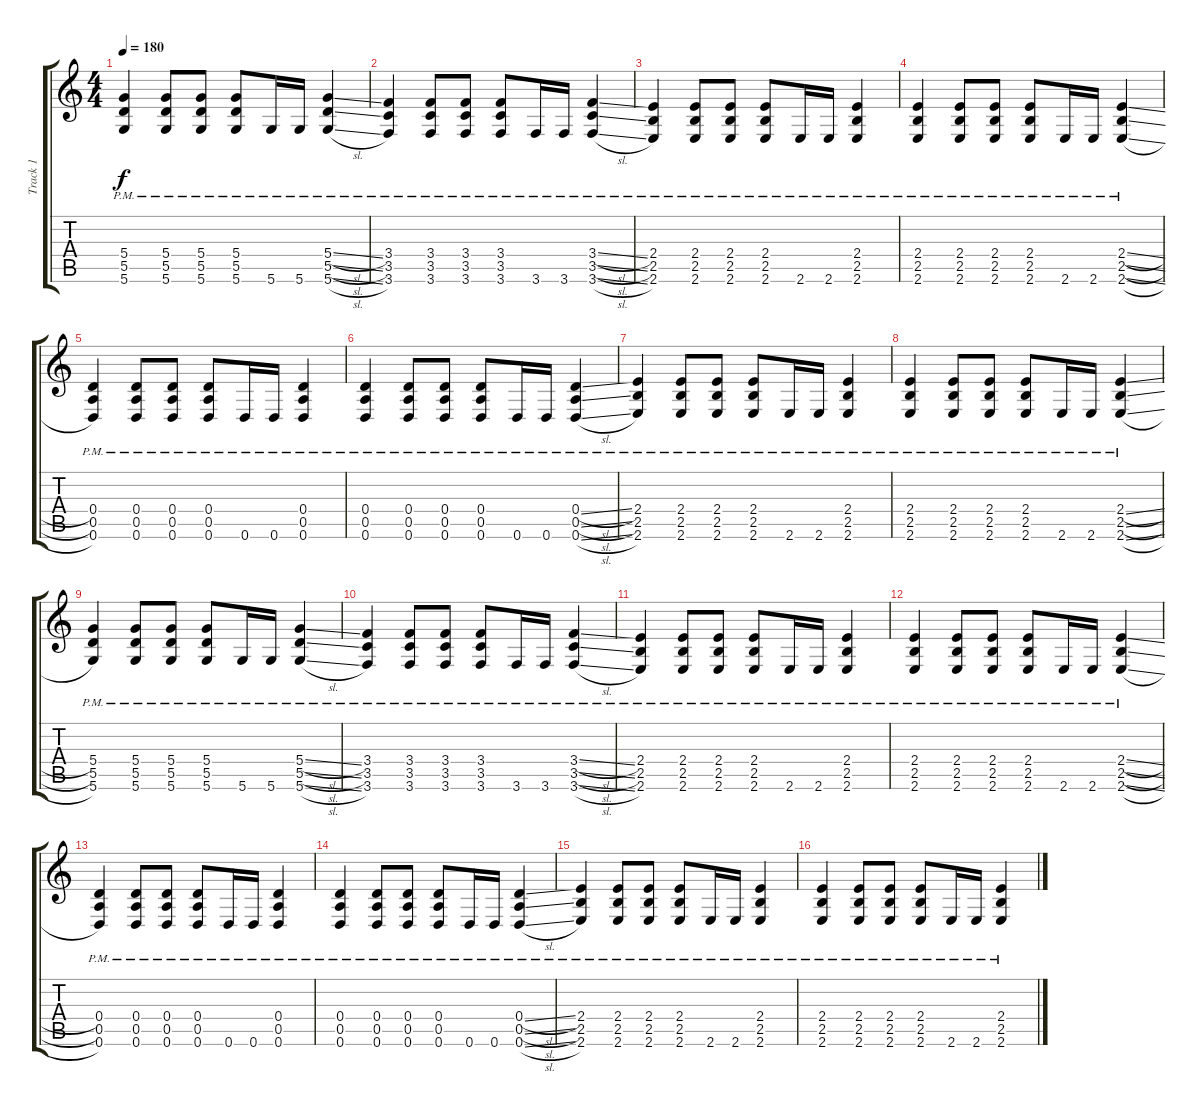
\track ("Track 1" "Track 1") {instrument distortionguitar}
\staff {score tabs}
\tuning (E4 B3 G3 D3 A2 D2) {hide}
\ts (4 4)
\tempo 180
\clef g2
\ks c
(5.4{pm} 5.5{pm} 5.6{pm}).4{dy f} (5.4{pm} 5.5{pm} 5.6{pm}).8 (5.4{pm} 5.5{pm} 5.6{pm}).8 (5.4{pm} 5.5{pm} 5.6{pm}).8 5.6{pm}.16 5.6{pm}.16 (5.4{sl pm} 5.5{sl pm} 5.6{sl pm}).4 |
(3.4{pm} 3.5{pm} 3.6{pm}).4 (3.4{pm} 3.5{pm} 3.6{pm}).8 (3.4{pm} 3.5{pm} 3.6{pm}).8 (3.4{pm} 3.5{pm} 3.6{pm}).8 3.6{pm}.16 3.6{pm}.16 (3.4{sl pm} 3.5{sl pm} 3.6{sl pm}).4 |
(2.4{pm} 2.5{pm} 2.6{pm}).4 (2.4{pm} 2.5{pm} 2.6{pm}).8 (2.4{pm} 2.5{pm} 2.6{pm}).8 (2.4{pm} 2.5{pm} 2.6{pm}).8 2.6{pm}.16 2.6{pm}.16 (2.4{pm} 2.5{pm} 2.6{pm}).4 |
(2.4{pm} 2.5{pm} 2.6{pm}).4 (2.4{pm} 2.5{pm} 2.6{pm}).8 (2.4{pm} 2.5{pm} 2.6{pm}).8 (2.4{pm} 2.5{pm} 2.6{pm}).8 2.6{pm}.16 2.6{pm}.16 (2.4{sl pm} 2.5{sl pm} 2.6{sl pm}).4 |
(0.4{pm} 0.5{pm} 0.6{pm}).4 (0.4{pm} 0.5{pm} 0.6{pm}).8 (0.4{pm} 0.5{pm} 0.6{pm}).8 (0.4{pm} 0.5{pm} 0.6{pm}).8 0.6{pm}.16 0.6{pm}.16 (0.4{pm} 0.5{pm} 0.6{pm}).4 |
(0.4{pm} 0.5{pm} 0.6{pm}).4 (0.4{pm} 0.5{pm} 0.6{pm}).8 (0.4{pm} 0.5{pm} 0.6{pm}).8 (0.4{pm} 0.5{pm} 0.6{pm}).8 0.6{pm}.16 0.6{pm}.16 (0.4{sl pm} 0.5{sl pm} 0.6{sl pm}).4 |
(2.4{pm} 2.5{pm} 2.6{pm}).4 (2.4{pm} 2.5{pm} 2.6{pm}).8 (2.4{pm} 2.5{pm} 2.6{pm}).8 (2.4{pm} 2.5{pm} 2.6{pm}).8 2.6{pm}.16 2.6{pm}.16 (2.4{pm} 2.5{pm} 2.6{pm}).4 |
(2.4{pm} 2.5{pm} 2.6{pm}).4 (2.4{pm} 2.5{pm} 2.6{pm}).8 (2.4{pm} 2.5{pm} 2.6{pm}).8 (2.4{pm} 2.5{pm} 2.6{pm}).8 2.6{pm}.16 2.6{pm}.16 (2.4{sl pm} 2.5{sl pm} 2.6{sl pm}).4 |
(5.4{pm} 5.5{pm} 5.6{pm}).4 (5.4{pm} 5.5{pm} 5.6{pm}).8 (5.4{pm} 5.5{pm} 5.6{pm}).8 (5.4{pm} 5.5{pm} 5.6{pm}).8 5.6{pm}.16 5.6{pm}.16 (5.4{sl pm} 5.5{sl pm} 5.6{sl pm}).4 |
(3.4{pm} 3.5{pm} 3.6{pm}).4 (3.4{pm} 3.5{pm} 3.6{pm}).8 (3.4{pm} 3.5{pm} 3.6{pm}).8 (3.4{pm} 3.5{pm} 3.6{pm}).8 3.6{pm}.16 3.6{pm}.16 (3.4{sl pm} 3.5{sl pm} 3.6{sl pm}).4 |
(2.4{pm} 2.5{pm} 2.6{pm}).4 (2.4{pm} 2.5{pm} 2.6{pm}).8 (2.4{pm} 2.5{pm} 2.6{pm}).8 (2.4{pm} 2.5{pm} 2.6{pm}).8 2.6{pm}.16 2.6{pm}.16 (2.4{pm} 2.5{pm} 2.6{pm}).4 |
(2.4{pm} 2.5{pm} 2.6{pm}).4 (2.4{pm} 2.5{pm} 2.6{pm}).8 (2.4{pm} 2.5{pm} 2.6{pm}).8 (2.4{pm} 2.5{pm} 2.6{pm}).8 2.6{pm}.16 2.6{pm}.16 (2.4{sl pm} 2.5{sl pm} 2.6{sl pm}).4 |
(0.4{pm} 0.5{pm} 0.6{pm}).4 (0.4{pm} 0.5{pm} 0.6{pm}).8 (0.4{pm} 0.5{pm} 0.6{pm}).8 (0.4{pm} 0.5{pm} 0.6{pm}).8 0.6{pm}.16 0.6{pm}.16 (0.4{pm} 0.5{pm} 0.6{pm}).4 |
(0.4{pm} 0.5{pm} 0.6{pm}).4 (0.4{pm} 0.5{pm} 0.6{pm}).8 (0.4{pm} 0.5{pm} 0.6{pm}).8 (0.4{pm} 0.5{pm} 0.6{pm}).8 0.6{pm}.16 0.6{pm}.16 (0.4{sl pm} 0.5{sl pm} 0.6{sl pm}).4 |
(2.4{pm} 2.5{pm} 2.6{pm}).4 (2.4{pm} 2.5{pm} 2.6{pm}).8 (2.4{pm} 2.5{pm} 2.6{pm}).8 (2.4{pm} 2.5{pm} 2.6{pm}).8 2.6{pm}.16 2.6{pm}.16 (2.4{pm} 2.5{pm} 2.6{pm}).4 |
(2.4{pm} 2.5{pm} 2.6{pm}).4 (2.4{pm} 2.5{pm} 2.6{pm}).8 (2.4{pm} 2.5{pm} 2.6{pm}).8 (2.4{pm} 2.5{pm} 2.6{pm}).8 2.6{pm}.16 2.6{pm}.16 (2.4{sl pm} 2.5{sl pm} 2.6{sl pm}).4
